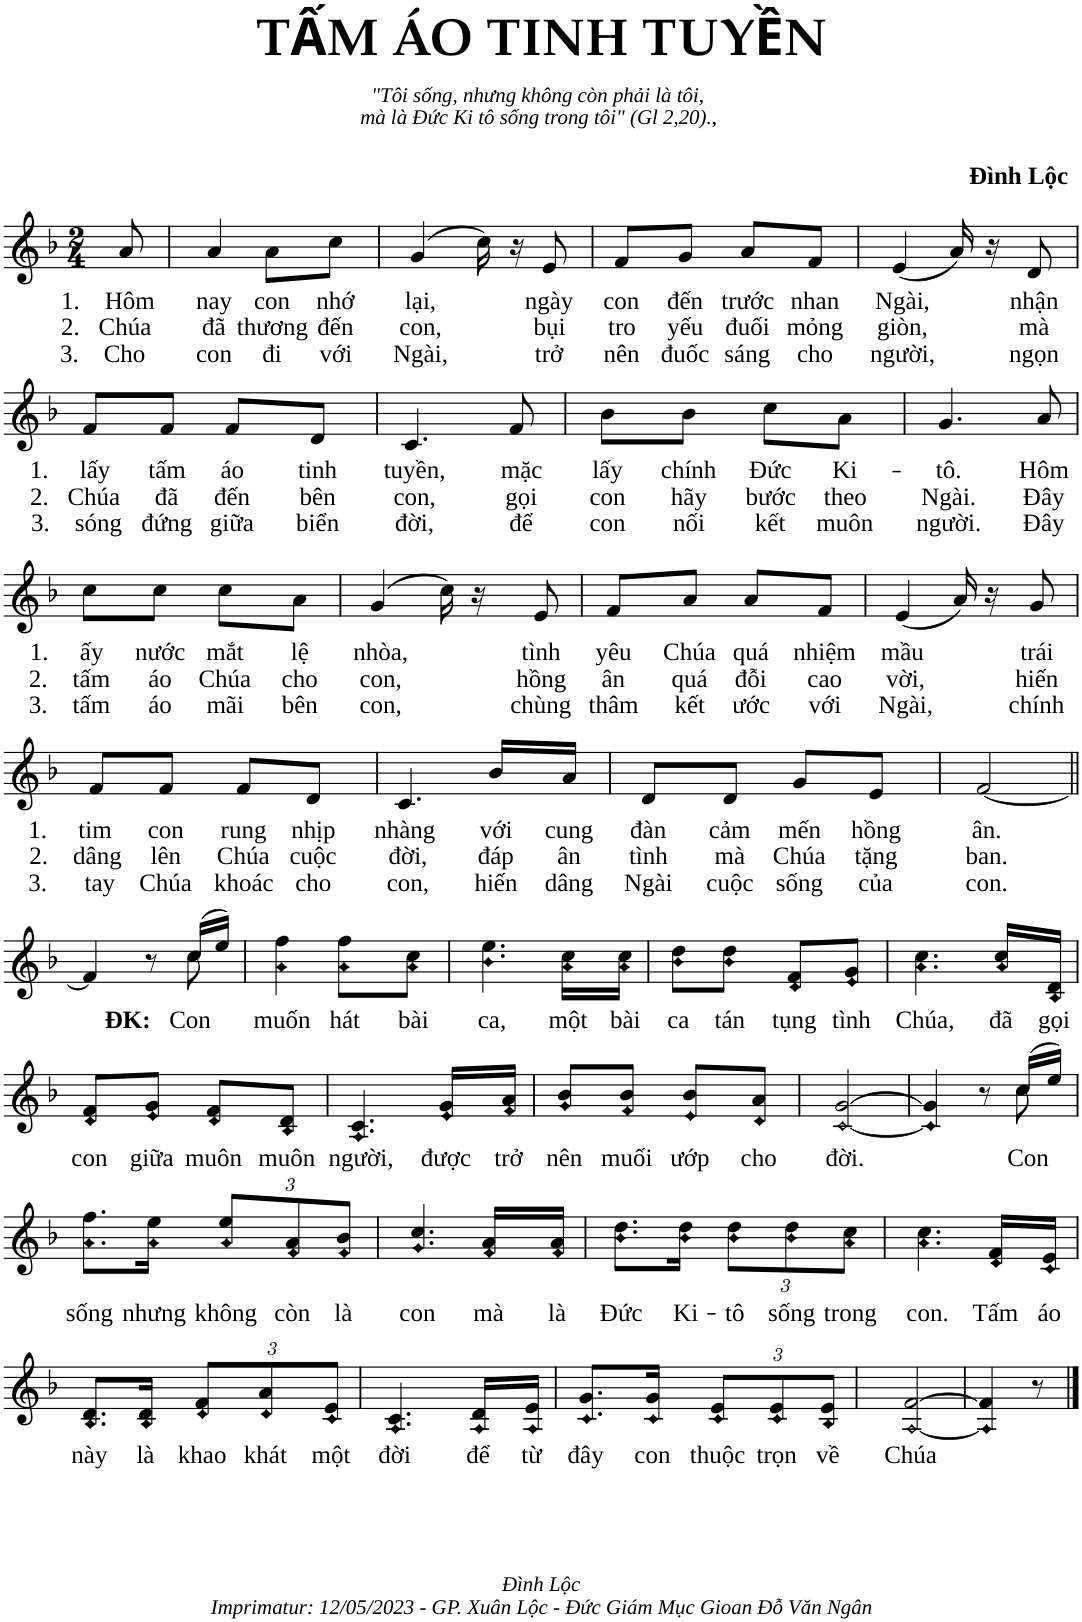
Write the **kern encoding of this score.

**kern	**text	**text	**text
*part1	*part1	*part1	*part1
*staff1	*staff1	*staff1	*staff1
*I"Piano	*	*	*
*I'Pno.	*	*	*
*clefG2	*	*	*
*k[b-]	*	*	*
*M2/4	*	*	*
=1	=1	=1	=1
!	!LO:LY:b	!LO:LY:b	!LO:LY:b
8a/	1. Hôm	2. Chúa	3. Cho
=2	=2	=2	=2
!	!LO:LY:b	!LO:LY:b	!LO:LY:b
4a/	nay	đã	con
!	!LO:LY:b	!LO:LY:b	!LO:LY:b
8a\L	con	thương	đi
!	!LO:LY:b	!LO:LY:b	!LO:LY:b
8cc\J	nhớ	đến	với
=3	=3	=3	=3
!	!LO:LY:b	!LO:LY:b	!LO:LY:b
(4g/	lại,	con,	Ngài,
16cc\)	.	.	.
16r	.	.	.
!	!LO:LY:b	!LO:LY:b	!LO:LY:b
8e/	ngày	bụi	trở
=4	=4	=4	=4
!	!LO:LY:b	!LO:LY:b	!LO:LY:b
8f/L	con	tro	nên
!	!LO:LY:b	!LO:LY:b	!LO:LY:b
8g/J	đến	yếu	đuốc
!	!LO:LY:b	!LO:LY:b	!LO:LY:b
8a/L	trước	đuối	sáng
!	!LO:LY:b	!LO:LY:b	!LO:LY:b
8f/J	nhan	mỏng	cho
=5	=5	=5	=5
!	!LO:LY:b	!LO:LY:b	!LO:LY:b
(4e/	Ngài,	giòn,	người,
16a/)	.	.	.
16r	.	.	.
!	!LO:LY:b	!LO:LY:b	!LO:LY:b
8d/	nhận	mà	ngọn
!!LO:LB:g=z
=6	=6	=6	=6
!	!LO:LY:b	!LO:LY:b	!LO:LY:b
8f/L	1. lấy	2. Chúa	3. sóng
!	!LO:LY:b	!LO:LY:b	!LO:LY:b
8f/J	tấm	đã	đứng
!	!LO:LY:b	!LO:LY:b	!LO:LY:b
8f/L	áo	đến	giữa
!	!LO:LY:b	!LO:LY:b	!LO:LY:b
8d/J	tinh	bên	biển
=7	=7	=7	=7
!	!LO:LY:b	!LO:LY:b	!LO:LY:b
4.c/	tuyền,	con,	đời,
!	!LO:LY:b	!LO:LY:b	!LO:LY:b
8f/	mặc	gọi	để
=8	=8	=8	=8
!	!LO:LY:b	!LO:LY:b	!LO:LY:b
8b-\L	lấy	con	con
!	!LO:LY:b	!LO:LY:b	!LO:LY:b
8b-\J	chính	hãy	nối
!	!LO:LY:b	!LO:LY:b	!LO:LY:b
8cc\L	Đức	bước	kết
!	!LO:LY:b	!LO:LY:b	!LO:LY:b
8a\J	Ki-	theo	muôn
=9	=9	=9	=9
!	!LO:LY:b	!LO:LY:b	!LO:LY:b
4.g/	-tô.	Ngài.	người.
!	!LO:LY:b	!LO:LY:b	!LO:LY:b
8a/	Hôm	Đây	Đây
!!LO:LB:g=z
=10	=10	=10	=10
!	!LO:LY:b	!LO:LY:b	!LO:LY:b
8cc\L	1. ấy	2. tấm	3. tấm
!	!LO:LY:b	!LO:LY:b	!LO:LY:b
8cc\J	nước	áo	áo
!	!LO:LY:b	!LO:LY:b	!LO:LY:b
8cc\L	mắt	Chúa	mãi
!	!LO:LY:b	!LO:LY:b	!LO:LY:b
8a\J	lệ	cho	bên
=11	=11	=11	=11
!	!LO:LY:b	!LO:LY:b	!LO:LY:b
(4g/	nhòa,	con,	con,
16cc\)	.	.	.
16r	.	.	.
!	!LO:LY:b	!LO:LY:b	!LO:LY:b
8e/	tình	hồng	chùng
=12	=12	=12	=12
!	!LO:LY:b	!LO:LY:b	!LO:LY:b
8f/L	yêu	ân	thâm
!	!LO:LY:b	!LO:LY:b	!LO:LY:b
8a/J	Chúa	quá	kết
!	!LO:LY:b	!LO:LY:b	!LO:LY:b
8a/L	quá	đỗi	ước
!	!LO:LY:b	!LO:LY:b	!LO:LY:b
8f/J	nhiệm	cao	với
=13	=13	=13	=13
!	!LO:LY:b	!LO:LY:b	!LO:LY:b
(4e/	mầu	vời,	Ngài,
16a/)	.	.	.
16r	.	.	.
!	!LO:LY:b	!LO:LY:b	!LO:LY:b
8g/	trái	hiến	chính
!!LO:LB:g=z
=14	=14	=14	=14
!	!LO:LY:b	!LO:LY:b	!LO:LY:b
8f/L	1. tim	2. dâng	3. tay
!	!LO:LY:b	!LO:LY:b	!LO:LY:b
8f/J	con	lên	Chúa
!	!LO:LY:b	!LO:LY:b	!LO:LY:b
8f/L	rung	Chúa	khoác
!	!LO:LY:b	!LO:LY:b	!LO:LY:b
8d/J	nhịp	cuộc	cho
=15	=15	=15	=15
!	!LO:LY:b	!LO:LY:b	!LO:LY:b
4.c/	nhàng	đời,	con,
!	!LO:LY:b	!LO:LY:b	!LO:LY:b
16b-/LL	với	đáp	hiến
!	!LO:LY:b	!LO:LY:b	!LO:LY:b
16a/JJ	cung	ân	dâng
=16	=16	=16	=16
!	!LO:LY:b	!LO:LY:b	!LO:LY:b
8d/L	đàn	tình	Ngài
!	!LO:LY:b	!LO:LY:b	!LO:LY:b
8d/J	cảm	mà	cuộc
!	!LO:LY:b	!LO:LY:b	!LO:LY:b
8g/L	mến	Chúa	sống
!	!LO:LY:b	!LO:LY:b	!LO:LY:b
8e/J	hồng	tặng	của
=17	=17	=17	=17
!	!LO:LY:b	!LO:LY:b	!LO:LY:b
[2f/	ân.	ban.	con.
!!LO:LB:g=z
=18||	=18||	=18||	=18||
*^	*	*	*
4f/]	4.ryy	.	.	.
8r	.	.	.	.
!	!	!LO:LY:b	!	!
(16cc/LL	8cc\	ĐK: Con	.	.
16ee/JJ)	.	.	.	.
*v	*v	*	*	*
=19	=19	=19	=19
!	!LO:LY:b	!	!
4a\ 4ff\	muốn	.	.
!	!LO:LY:b	!	!
8a\ 8ff\L	hát	.	.
!	!LO:LY:b	!	!
8a\ 8cc\J	bài	.	.
=20	=20	=20	=20
!	!LO:LY:b	!	!
4.b-\ 4.ee\	ca,	.	.
!	!LO:LY:b	!	!
16a\ 16cc\LL	một	.	.
!	!LO:LY:b	!	!
16a\ 16cc\JJ	bài	.	.
=21	=21	=21	=21
!	!LO:LY:b	!	!
8b-\ 8dd\L	ca	.	.
!	!LO:LY:b	!	!
8b-\ 8dd\J	tán	.	.
!	!LO:LY:b	!	!
8d/ 8f/L	tụng	.	.
!	!LO:LY:b	!	!
8e/ 8g/J	tình	.	.
=22	=22	=22	=22
!	!LO:LY:b	!	!
4.a\ 4.cc\	Chúa,	.	.
!	!LO:LY:b	!	!
16a/ 16cc/LL	đã	.	.
!	!LO:LY:b	!	!
16B-/ 16d/JJ	gọi	.	.
!!LO:LB:g=z
=23	=23	=23	=23
!	!LO:LY:b	!	!
8d/ 8f/L	con	.	.
!	!LO:LY:b	!	!
8e/ 8g/J	giữa	.	.
!	!LO:LY:b	!	!
8d/ 8f/L	muôn	.	.
!	!LO:LY:b	!	!
8B-/ 8d/J	muôn	.	.
=24	=24	=24	=24
!	!LO:LY:b	!	!
4.A/ 4.c/	người,	.	.
!	!LO:LY:b	!	!
16e/ 16g/LL	được	.	.
!	!LO:LY:b	!	!
16f/ 16a/JJ	trở	.	.
=25	=25	=25	=25
!	!LO:LY:b	!	!
8g/ 8b-/L	nên	.	.
!	!LO:LY:b	!	!
8f/ 8b-/J	muối	.	.
!	!LO:LY:b	!	!
8e/ 8b-/L	ướp	.	.
!	!LO:LY:b	!	!
8d/ 8a/J	cho	.	.
=26	=26	=26	=26
!	!LO:LY:b	!	!
[2c/ [2g/	đời.	.	.
=27	=27	=27	=27
*^	*	*	*
4c/] 4g/]	4.ryy	.	.	.
8r	.	.	.	.
!	!	!LO:LY:b	!	!
(16cc/LL	8cc\	Con	.	.
16ee/JJ)	.	.	.	.
*v	*v	*	*	*
!!LO:LB:g=z
=28	=28	=28	=28
!	!LO:LY:b	!	!
8.a\ 8.ff\L	sống	.	.
!	!LO:LY:b	!	!
16a\ 16ee\Jk	nhưng	.	.
*Xbrackettup	*	*	*
!	!LO:LY:b	!	!
12a/ 12ee/L	không	.	.
!	!LO:LY:b	!	!
12f/ 12a/	còn	.	.
!	!LO:LY:b	!	!
12f/ 12b-/J	là	.	.
=29	=29	=29	=29
!	!LO:LY:b	!	!
4.g/ 4.cc/	con	.	.
!	!LO:LY:b	!	!
16f/ 16a/LL	mà	.	.
!	!LO:LY:b	!	!
16f/ 16a/JJ	là	.	.
=30	=30	=30	=30
!	!LO:LY:b	!	!
8.b-\ 8.dd\L	Đức	.	.
!	!LO:LY:b	!	!
16b-\ 16dd\Jk	Ki-	.	.
!	!LO:LY:b	!	!
12b-\ 12dd\L	-tô	.	.
!	!LO:LY:b	!	!
12b-\ 12dd\	sống	.	.
!	!LO:LY:b	!	!
12a\ 12cc\J	trong	.	.
=31	=31	=31	=31
!	!LO:LY:b	!	!
4.a\ 4.cc\	con.	.	.
!	!LO:LY:b	!	!
16d/ 16f/LL	Tấm	.	.
!	!LO:LY:b	!	!
16c/ 16e/JJ	áo	.	.
!!LO:LB:g=z
=32	=32	=32	=32
!	!LO:LY:b	!	!
8.B-/ 8.d/L	này	.	.
!	!LO:LY:b	!	!
16B-/ 16d/Jk	là	.	.
!	!LO:LY:b	!	!
12d/ 12f/L	khao	.	.
!	!LO:LY:b	!	!
12d/ 12a/	khát	.	.
!	!LO:LY:b	!	!
12c/ 12e/J	một	.	.
=33	=33	=33	=33
!	!LO:LY:b	!	!
4.A/ 4.c/	đời	.	.
!	!LO:LY:b	!	!
16A/ 16d/LL	để	.	.
!	!LO:LY:b	!	!
16A/ 16e/JJ	từ	.	.
=34	=34	=34	=34
!	!LO:LY:b	!	!
8.c/ 8.g/L	đây	.	.
!	!LO:LY:b	!	!
16c/ 16g/Jk	con	.	.
!	!LO:LY:b	!	!
12c/ 12e/L	thuộc	.	.
!	!LO:LY:b	!	!
12c/ 12e/	trọn	.	.
!	!LO:LY:b	!	!
12B-/ 12e/J	về	.	.
=35	=35	=35	=35
!	!LO:LY:b	!	!
[2A/ [2f/	Chúa	.	.
=36	=36	=36	=36
4A/] 4f/]	.	.	.
8r	.	.	.
==	==	==	==
*-	*-	*-	*-
